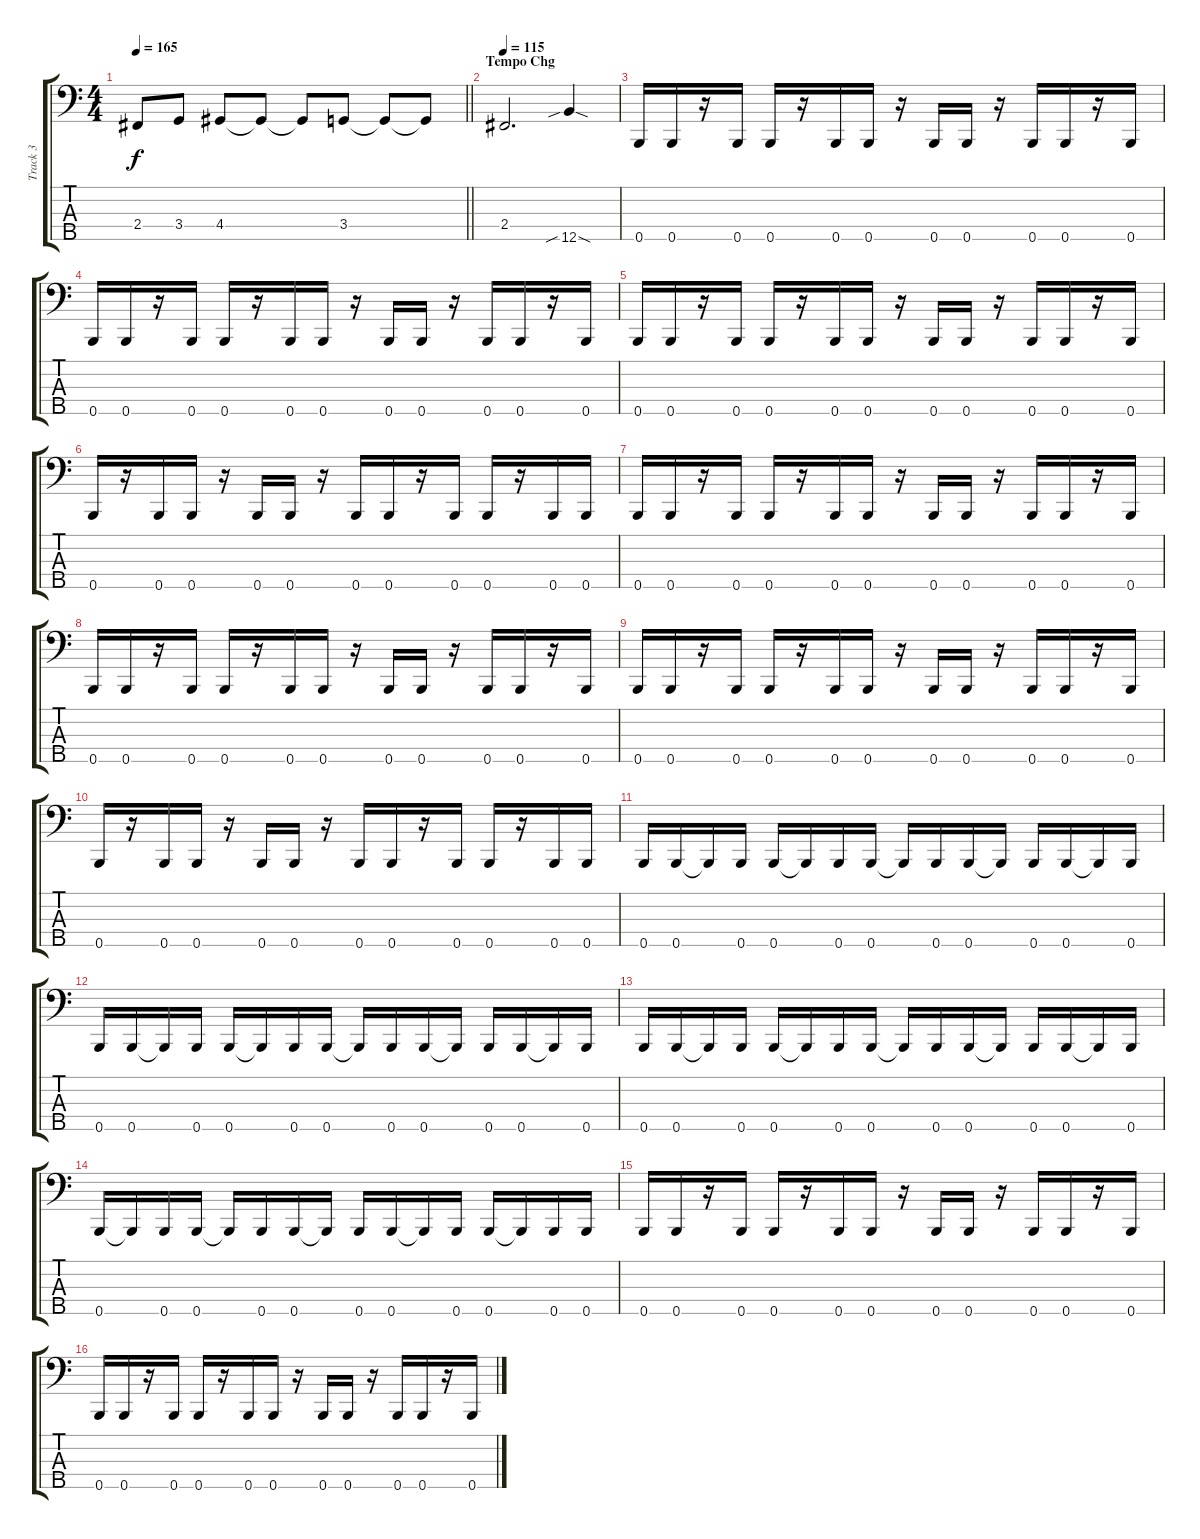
\track ("Track 3" "Track 3") {instrument electricbassfinger}
\staff {score tabs}
\tuning (G2 D2 A1 E1 B0) {hide}
\ts (4 4)
\tempo 165
\clef f4
\barLineRight lightlight
\ks c
2.4.8{dy f} 3.4.8 4.4.8 4.4{t}.8 4.4{t}.8 3.4.8 3.4{t}.8 3.4{t}.8 |
\section ("" "Tempo Chg")
\tempo 115
2.4.2{d} 12.5{sib sod}.4 |
0.5.16 0.5.16 r.16 0.5.16 0.5.16 r.16 0.5.16 0.5.16 r.16 0.5.16 0.5.16 r.16 0.5.16 0.5.16 r.16 0.5.16 |
0.5.16 0.5.16 r.16 0.5.16 0.5.16 r.16 0.5.16 0.5.16 r.16 0.5.16 0.5.16 r.16 0.5.16 0.5.16 r.16 0.5.16 |
0.5.16 0.5.16 r.16 0.5.16 0.5.16 r.16 0.5.16 0.5.16 r.16 0.5.16 0.5.16 r.16 0.5.16 0.5.16 r.16 0.5.16 |
0.5.16 r.16 0.5.16 0.5.16 r.16 0.5.16 0.5.16 r.16 0.5.16 0.5.16 r.16 0.5.16 0.5.16 r.16 0.5.16 0.5.16 |
0.5.16 0.5.16 r.16 0.5.16 0.5.16 r.16 0.5.16 0.5.16 r.16 0.5.16 0.5.16 r.16 0.5.16 0.5.16 r.16 0.5.16 |
0.5.16 0.5.16 r.16 0.5.16 0.5.16 r.16 0.5.16 0.5.16 r.16 0.5.16 0.5.16 r.16 0.5.16 0.5.16 r.16 0.5.16 |
0.5.16 0.5.16 r.16 0.5.16 0.5.16 r.16 0.5.16 0.5.16 r.16 0.5.16 0.5.16 r.16 0.5.16 0.5.16 r.16 0.5.16 |
0.5.16 r.16 0.5.16 0.5.16 r.16 0.5.16 0.5.16 r.16 0.5.16 0.5.16 r.16 0.5.16 0.5.16 r.16 0.5.16 0.5.16 |
0.5.16 0.5.16 0.5{t}.16 0.5.16 0.5.16 0.5{t}.16 0.5.16 0.5.16 0.5{t}.16 0.5.16 0.5.16 0.5{t}.16 0.5.16 0.5.16 0.5{t}.16 0.5.16 |
0.5.16 0.5.16 0.5{t}.16 0.5.16 0.5.16 0.5{t}.16 0.5.16 0.5.16 0.5{t}.16 0.5.16 0.5.16 0.5{t}.16 0.5.16 0.5.16 0.5{t}.16 0.5.16 |
0.5.16 0.5.16 0.5{t}.16 0.5.16 0.5.16 0.5{t}.16 0.5.16 0.5.16 0.5{t}.16 0.5.16 0.5.16 0.5{t}.16 0.5.16 0.5.16 0.5{t}.16 0.5.16 |
0.5.16 0.5{t}.16 0.5.16 0.5.16 0.5{t}.16 0.5.16 0.5.16 0.5{t}.16 0.5.16 0.5.16 0.5{t}.16 0.5.16 0.5.16 0.5{t}.16 0.5.16 0.5.16 |
0.5.16 0.5.16 r.16 0.5.16 0.5.16 r.16 0.5.16 0.5.16 r.16 0.5.16 0.5.16 r.16 0.5.16 0.5.16 r.16 0.5.16 |
0.5.16 0.5.16 r.16 0.5.16 0.5.16 r.16 0.5.16 0.5.16 r.16 0.5.16 0.5.16 r.16 0.5.16 0.5.16 r.16 0.5.16
